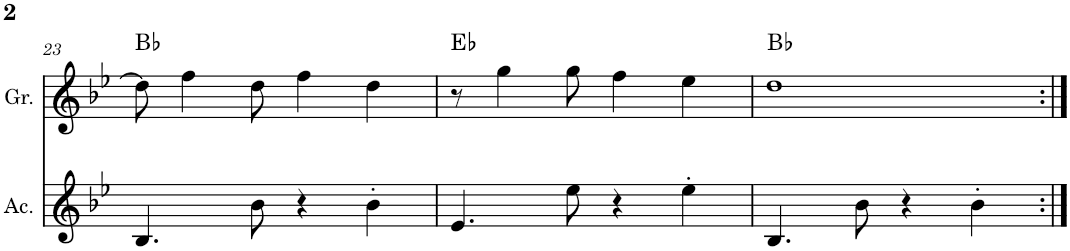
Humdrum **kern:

**kern	**kern	**harte
*part2	*part1	*part1
*staff2	*staff1	*
*I"Acordió	*I"Gralla	*
*I'Ac.	*I'Gr.	*
!!LO:PB:g=z
*clefG2	*clefG2	*
*k[b-e-]	*k[b-e-]	*
*M4/4	*M4/4	*
=23	=23	=23
4.B-/	8dd\]	Bb:maj
.	4ff\	.
8b-\	8dd\	.
4r	4ff\	.
4b-'\	4dd\	.
=24	=24	=24
4.e-/	8r	Eb:maj
.	4gg\	.
8ee-\	8gg\	.
4r	4ff\	.
4ee-'\	4ee-\	.
=25	=25	=25
4.B-/	1dd	Bb:maj
8b-\	.	.
4r	.	.
4b-'\	.	.
=:|!	=:|!	=:|!
*-	*-	*-
